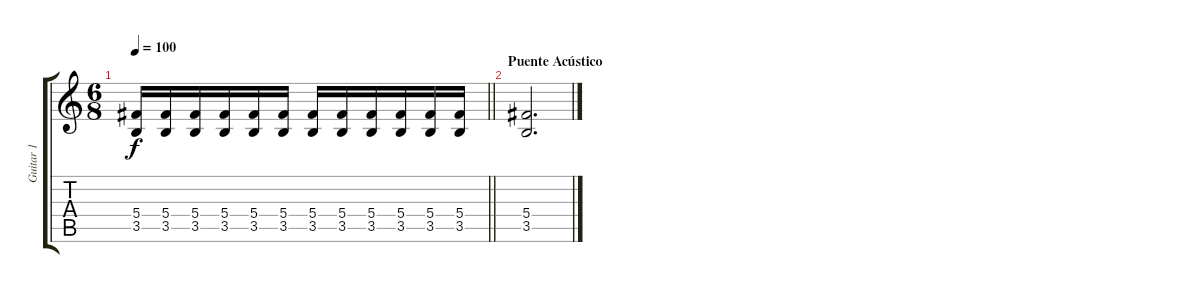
\track ("Guitar 1" "Guitar 1") {instrument distortionguitar}
\staff {score tabs}
\tuning (Eb4 Bb3 Gb3 Db3 Ab2 Eb2) {hide}
\ts (6 8)
\tempo 100
\clef g2
\barLineRight lightlight
\ks c
(5.4 3.5).16{dy f} (5.4 3.5).16 (5.4 3.5).16 (5.4 3.5).16 (5.4 3.5).16 (5.4 3.5).16 (5.4 3.5).16 (5.4 3.5).16 (5.4 3.5).16 (5.4 3.5).16 (5.4 3.5).16 (5.4 3.5).16 |
\section ("" "Puente Acústico")
(5.4 3.5).2{d}
